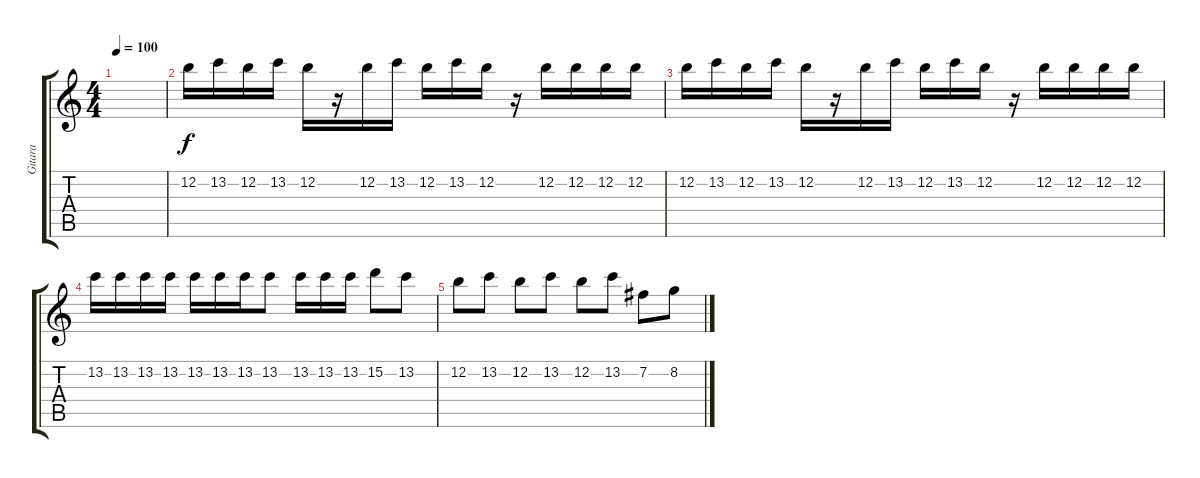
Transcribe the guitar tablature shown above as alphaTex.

\track ("Gitara" "Gitara") {instrument distortionguitar}
\staff {score tabs}
\tuning (E4 B3 G3 D3 A2 E2) {hide}
\ts (4 4)
\tempo 100
\clef g2
\ks c
|
12.2.16 13.2.16 12.2.16 13.2.16 12.2.16 r.16 12.2.16 13.2.16 12.2.16 13.2.16 12.2.16 r.16 12.2.16 12.2.16 12.2.16 12.2.16 |
12.2.16 13.2.16 12.2.16 13.2.16 12.2.16 r.16 12.2.16 13.2.16 12.2.16 13.2.16 12.2.16 r.16 12.2.16 12.2.16 12.2.16 12.2.16 |
13.2.16 13.2.16 13.2.16 13.2.16 13.2.16 13.2.16 13.2.16 13.2.8 13.2.16 13.2.16 13.2.16 15.2.8 13.2.8 |
12.2.8 13.2.8 12.2.8 13.2.8 12.2.8 13.2.8 7.2.8 8.2.8
